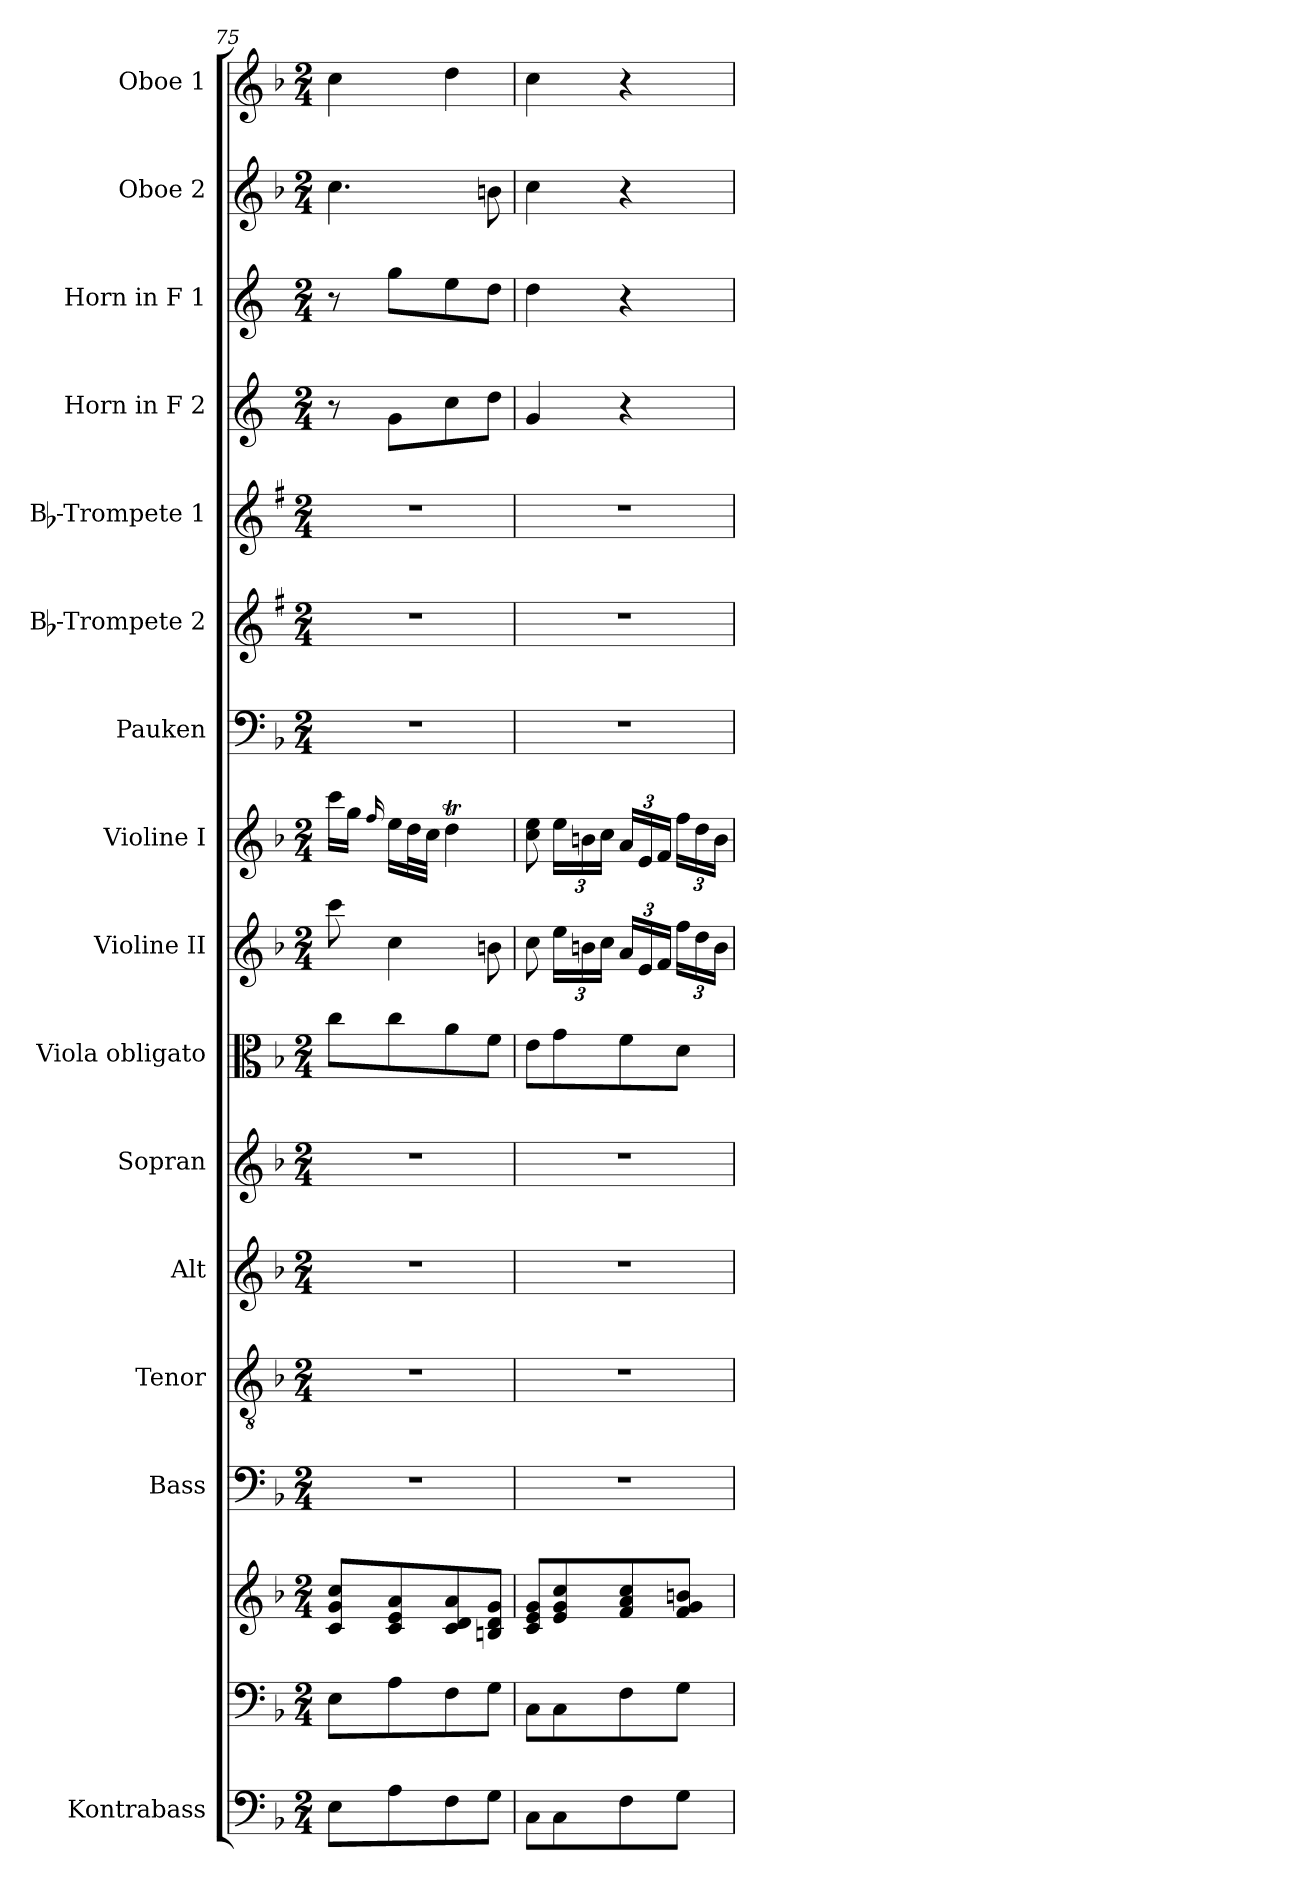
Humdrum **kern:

**kern	**kern	**kern	**kern	**kern	**kern	**kern	**kern	**kern	**kern	**kern	**kern	**kern	**kern	**kern	**kern	**kern
*part16	*part15	*part15	*part14	*part13	*part12	*part11	*part10	*part9	*part8	*part7	*part6	*part5	*part4	*part3	*part2	*part1
*staff17	*staff16	*staff15	*staff14	*staff13	*staff12	*staff11	*staff10	*staff9	*staff8	*staff7	*staff6	*staff5	*staff4	*staff3	*staff2	*staff1
*I"Kontrabass	*	*	*I"Bass	*I"Tenor	*I"Alt	*I"Sopran	*I"Viola obligato	*I"Violine II	*I"Violine I	*I"Pauken	*I"Bb-Trompete 2	*I"Bb-Trompete 1	*I"Horn in F 2	*I"Horn in F 1	*I"Oboe 2	*I"Oboe 1
*I'Kb.	*	*	*I'B.	*I'T.	*I'A.	*I'S.	*I'Vla.	*I'Vl. II	*I'Vl. I	*I'Pk.	*I'Bb Trp. 2	*I'Bb Trp. 1	*	*	*I'Ob. 2	*I'Ob. 1
*clefF4	*clefF4	*clefG2	*clefF4	*clefGv2	*clefG2	*clefG2	*clefC3	*clefG2	*clefG2	*clefF4	*clefG2	*clefG2	*clefG2	*clefG2	*clefG2	*clefG2
*ITrd7c12	*	*	*	*	*	*	*	*	*	*	*ITrd1c2	*ITrd1c2	*ITrd4c7	*ITrd4c7	*	*
*k[b-]	*k[b-]	*k[b-]	*k[b-]	*k[b-]	*k[b-]	*k[b-]	*k[b-]	*k[b-]	*k[b-]	*k[b-]	*k[b-]	*k[b-]	*k[b-]	*k[b-]	*k[b-]	*k[b-]
*F:	*F:	*F:	*F:	*F:	*F:	*F:	*F:	*F:	*F:	*F:	*F:	*F:	*F:	*F:	*F:	*F:
*M2/4	*M2/4	*M2/4	*M2/4	*M2/4	*M2/4	*M2/4	*M2/4	*M2/4	*M2/4	*M2/4	*M2/4	*M2/4	*M2/4	*M2/4	*M2/4	*M2/4
=75	=75	=75	=75	=75	=75	=75	=75	=75	=75	=75	=75	=75	=75	=75	=75	=75
8EE\L	8E\L	8c/ 8g/ 8cc/L	2r	2r	2r	2r	8cc\L	8ccc\	16ccc\LL	2r	2r	2r	8r	8r	4.cc\	4cc\
.	.	.	.	.	.	.	.	.	16gg\JJ	.	.	.	.	.	.	.
.	.	.	.	.	.	.	.	.	16qqff/	.	.	.	.	.	.	.
8AA\	8A\	8c/ 8e/ 8a/	.	.	.	.	8cc\	4cc\	16ee\LL	.	.	.	8c\L	8cc\L	.	.
.	.	.	.	.	.	.	.	.	32dd\L	.	.	.	.	.	.	.
.	.	.	.	.	.	.	.	.	32cc\JJJ	.	.	.	.	.	.	.
8FF\	8F\	8c/ 8d/ 8a/	.	.	.	.	8a\	.	4ddT\	.	.	.	8f\	8a\	.	4dd\
8GG\J	8G\J	8Bn/ 8d/ 8g/J	.	.	.	.	8f\J	8bn\	.	.	.	.	8g\J	8g\J	8bn\	.
=76	=76	=76	=76	=76	=76	=76	=76	=76	=76	=76	=76	=76	=76	=76	=76	=76
8CC\L	8C\L	8c/ 8e/ 8g/L	2r	2r	2r	2r	8e\L	8cc\	8cc\ 8ee\	2r	2r	2r	4c/	4g\	4cc\	4cc\
*	*	*	*	*	*	*	*	*Xbrackettup	*Xbrackettup	*	*	*	*	*	*	*
8CC\	8C\	8e/ 8g/ 8cc/	.	.	.	.	8g\	24ee\LL	24ee\LL	.	.	.	.	.	.	.
.	.	.	.	.	.	.	.	24bn\	24bn\	.	.	.	.	.	.	.
.	.	.	.	.	.	.	.	24cc\JJ	24cc\JJ	.	.	.	.	.	.	.
8FF\	8F\	8f/ 8a/ 8cc/	.	.	.	.	8f\	24a/LL	24a/LL	.	.	.	4r	4r	4r	4r
.	.	.	.	.	.	.	.	24e/	24e/	.	.	.	.	.	.	.
.	.	.	.	.	.	.	.	24f/JJ	24f/JJ	.	.	.	.	.	.	.
8GG\J	8G\J	8f/ 8g/ 8bn/J	.	.	.	.	8d\J	24ff\LL	24ff\LL	.	.	.	.	.	.	.
.	.	.	.	.	.	.	.	24dd\	24dd\	.	.	.	.	.	.	.
.	.	.	.	.	.	.	.	24b\JJ	24b\JJ	.	.	.	.	.	.	.
=	=	=	=	=	=	=	=	=	=	=	=	=	=	=	=	=
*-	*-	*-	*-	*-	*-	*-	*-	*-	*-	*-	*-	*-	*-	*-	*-	*-
